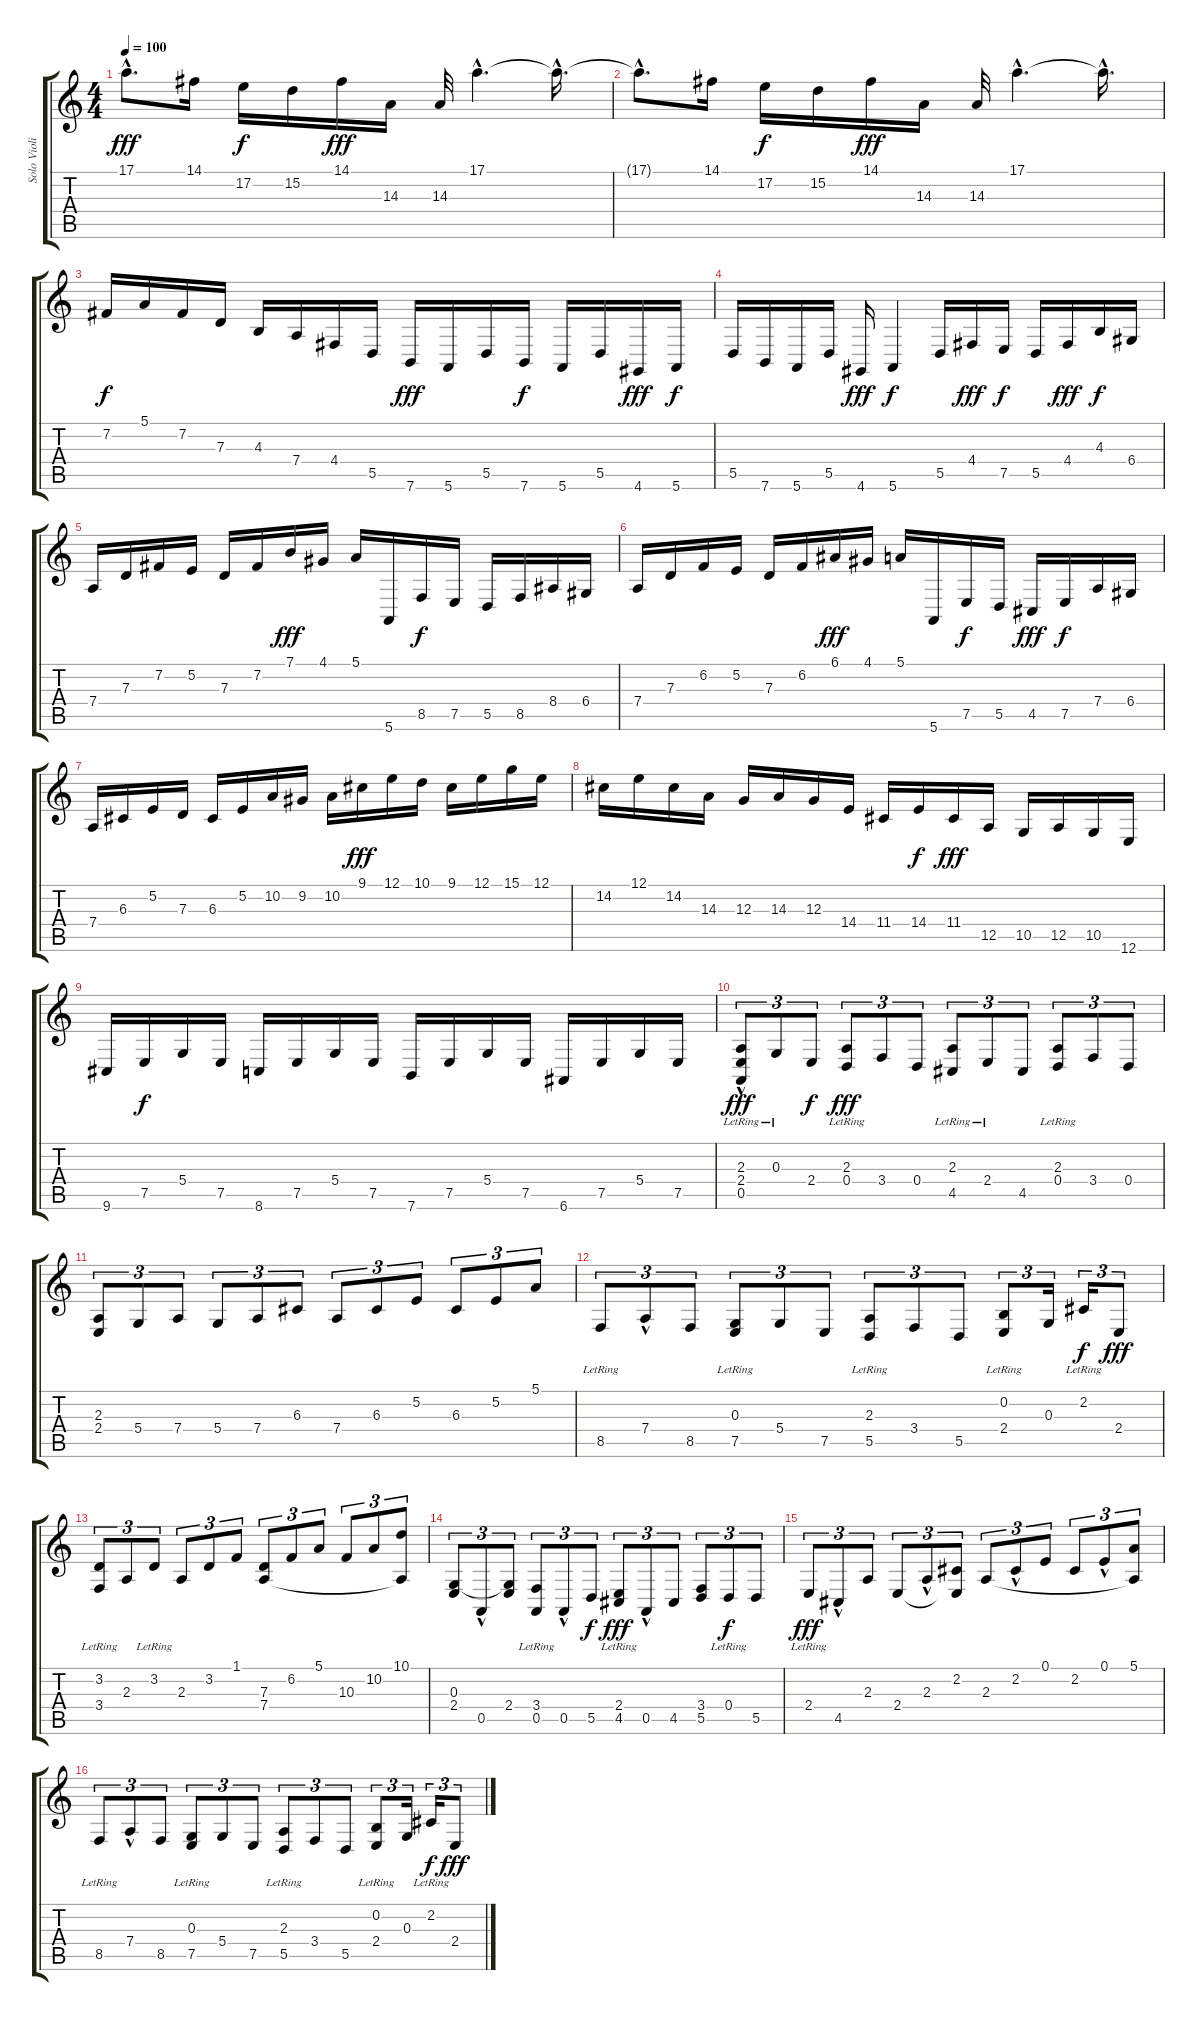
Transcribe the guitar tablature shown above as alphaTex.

\track ("Solo Violin" "Solo Violi") {instrument violin}
\staff {score tabs}
\tuning (E4 B3 G3 D3 A2 E2) {hide}
\ts (4 4)
\tempo 100
\clef g2
\ks c
17.1{hac t}.8{d dy fff} 14.1.16 17.2.16{dy f} 15.2.16 14.1.16{dy fff} 14.3.16 14.3.32 17.1{hac}.4{d} 17.1{hac t}.16{d} |
17.1{hac t}.8{d} 14.1.16 17.2.16{dy f} 15.2.16 14.1.16{dy fff} 14.3.16 14.3.32 17.1{hac}.4{d} 17.1{hac t}.16{d} |
7.2.16{dy f} 5.1.16 7.2.16 7.3.16 4.3.16 7.4.16 4.4.16 5.5.16 7.6.16{dy fff} 5.6.16 5.5.16 7.6.16{dy f} 5.6.16 5.5.16 4.6.16{dy fff} 5.6.16{dy f} |
5.5.16 7.6.16 5.6.16 5.5.16 4.6.16{dy fff} 5.6.4{dy f} 5.5.16 4.4.16{dy fff} 7.5.16{dy f} 5.5.16 4.4.16{dy fff} 4.3.16{dy f} 6.4.16 |
7.4.16 7.3.16 7.2.16 5.2.16 7.3.16 7.2.16 7.1.16{dy fff} 4.1.16 5.1.16 5.6.16 8.5.16{dy f} 7.5.16 5.5.16 8.5.16 8.4.16 6.4.16 |
7.4.16 7.3.16 6.2.16 5.2.16 7.3.16 6.2.16 6.1.16{dy fff} 4.1.16 5.1.16 5.6.16 7.5.16{dy f} 5.5.16 4.5.16{dy fff} 7.5.16{dy f} 7.4.16 6.4.16 |
7.4.16 6.3.16 5.2.16 7.3.16 6.3.16 5.2.16 10.2.16 9.2.16 10.2.16 9.1.16{dy fff} 12.1.16 10.1.16 9.1.16 12.1.16 15.1.16 12.1.16 |
14.2.16 12.1.16 14.2.16 14.3.16 12.3.16 14.3.16 12.3.16 14.4.16 11.4.16 14.4.16{dy f} 11.4.16{dy fff} 12.5.16 10.5.16 12.5.16 10.5.16 12.6.16 |
9.6.16 7.5.16{dy f} 5.4.16 7.5.16 8.6.16 7.5.16 5.4.16 7.5.16 7.6.16 7.5.16 5.4.16 7.5.16 6.6.16 7.5.16 5.4.16 7.5.16 |
(2.3 2.4{hac lr} 0.5).8{tu (3 2) dy fff} 0.3{lr}.8{tu (3 2)} 2.4.8{tu (3 2) dy f} (2.3{lr} 0.4).8{tu (3 2) dy fff} 3.4.8{tu (3 2)} 0.4.8{tu (3 2)} (2.3{lr} 4.5{lr}).8{tu (3 2)} 2.4{lr}.8{tu (3 2)} 4.5.8{tu (3 2)} (2.3{lr} 0.4).8{tu (3 2)} 3.4.8{tu (3 2)} 0.4.8{tu (3 2)} |
(2.3 2.4).8{tu (3 2)} 5.4.8{tu (3 2)} 7.4.8{tu (3 2)} 5.4.8{tu (3 2)} 7.4.8{tu (3 2)} 6.3.8{tu (3 2)} 7.4.8{tu (3 2)} 6.3.8{tu (3 2)} 5.2.8{tu (3 2)} 6.3.8{tu (3 2)} 5.2.8{tu (3 2)} 5.1.8{tu (3 2)} |
8.5{lr}.8{tu (3 2)} 7.4{hac}.8{tu (3 2)} 8.5.8{tu (3 2)} (0.3{lr} 7.5).8{tu (3 2)} 5.4.8{tu (3 2)} 7.5.8{tu (3 2)} (2.3{lr} 5.5).8{tu (3 2)} 3.4.8{tu (3 2)} 5.5.8{tu (3 2)} (0.2{lr} 2.4).8{tu (3 2)} 0.3.16{tu (3 2)} 2.2{lr}.16{tu (3 2) dy f} 2.4.8{tu (3 2) dy fff} |
(3.2{lr} 3.4).8{tu (3 2)} 2.3.8{tu (3 2)} 3.2{lr}.8{tu (3 2)} 2.3.8{tu (3 2)} 3.2.8{tu (3 2)} 1.1.8{tu (3 2)} (7.3 7.4).8{tu (3 2)} 6.2.8{tu (3 2)} 5.1.8{tu (3 2)} 10.3.8{tu (3 2)} 10.2.8{tu (3 2)} (10.1 7.4{t}).8{tu (3 2)} |
(0.3 2.4).8{tu (3 2)} 0.5{hac}.8{tu (3 2)} (0.3{t} 2.4).8{tu (3 2)} (3.4{lr} 0.5).8{tu (3 2)} 0.5{hac}.8{tu (3 2)} 5.5.8{tu (3 2) dy f} (2.4{lr} 4.5).8{tu (3 2) dy fff} 0.5{hac}.8{tu (3 2)} 4.5.8{tu (3 2)} (3.4 5.5).8{tu (3 2)} 0.4{lr}.8{tu (3 2) dy f} 5.5.8{tu (3 2)} |
2.4{lr}.8{tu (3 2) dy fff} 4.5{hac}.8{tu (3 2)} 2.3.8{tu (3 2)} 2.4.8{tu (3 2)} 2.3{hac}.8{tu (3 2)} (2.2 2.4{t}).8{tu (3 2)} 2.3.8{tu (3 2)} 2.2{hac}.8{tu (3 2)} 0.1.8{tu (3 2)} 2.2.8{tu (3 2)} 0.1{hac}.8{tu (3 2)} (5.1 2.3{t}).8{tu (3 2)} |
8.5{lr}.8{tu (3 2)} 7.4{hac}.8{tu (3 2)} 8.5.8{tu (3 2)} (0.3{lr} 7.5).8{tu (3 2)} 5.4.8{tu (3 2)} 7.5.8{tu (3 2)} (2.3{lr} 5.5).8{tu (3 2)} 3.4.8{tu (3 2)} 5.5.8{tu (3 2)} (0.2{lr} 2.4).8{tu (3 2)} 0.3.16{tu (3 2)} 2.2{lr}.16{tu (3 2) dy f} 2.4.8{tu (3 2) dy fff}
